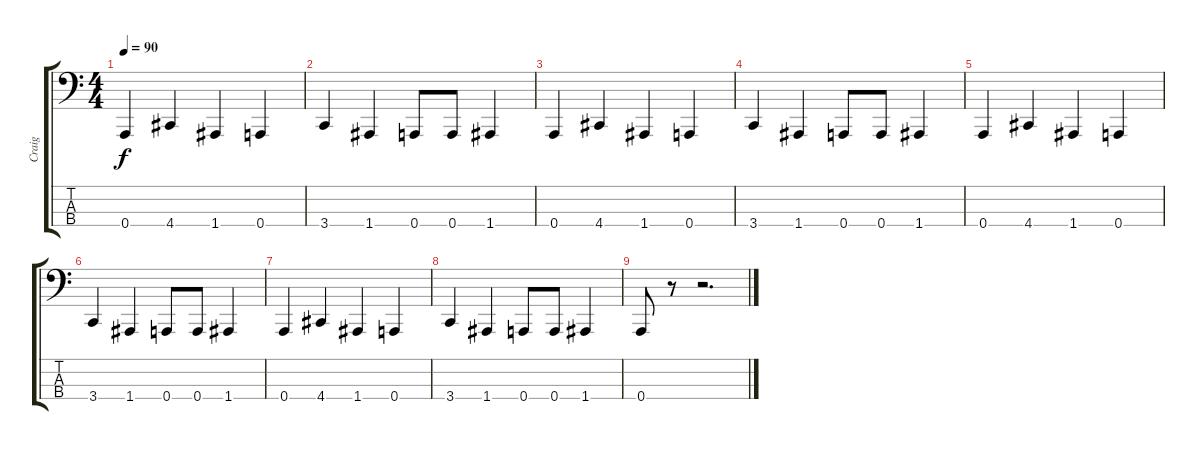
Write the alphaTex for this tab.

\track ("Craig" "Craig") {instrument electricbassfinger}
\staff {score tabs}
\tuning (D2 A1 E1 A0) {hide}
\ts (4 4)
\section ("" "")
\tempo 90
\clef f4
\ks c
0.4.4{dy f} 4.4.4 1.4.4 0.4.4 |
3.4.4 1.4.4 0.4.8 0.4.8 1.4.4 |
0.4.4 4.4.4 1.4.4 0.4.4 |
3.4.4 1.4.4 0.4.8 0.4.8 1.4.4 |
0.4.4 4.4.4 1.4.4 0.4.4 |
3.4.4 1.4.4 0.4.8 0.4.8 1.4.4 |
0.4.4 4.4.4 1.4.4 0.4.4 |
3.4.4 1.4.4 0.4.8 0.4.8 1.4.4 |
0.4.8 r.8 r.2{d}
